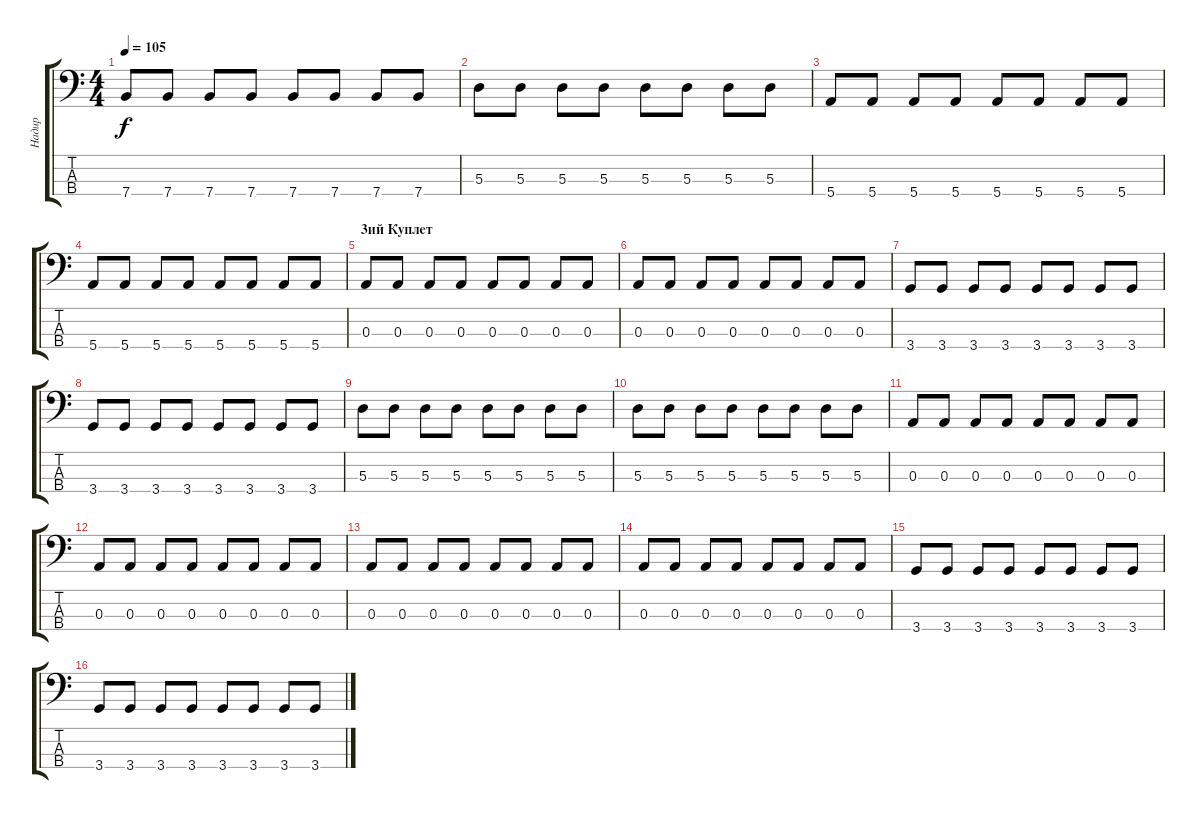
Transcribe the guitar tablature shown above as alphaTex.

\track ("Надир" "Надир") {instrument electricbassfinger}
\staff {score tabs}
\tuning (G2 D2 A1 E1) {hide}
\ts (4 4)
\tempo 105
\clef f4
\ks c
7.4.8{dy f} 7.4.8 7.4.8 7.4.8 7.4.8 7.4.8 7.4.8 7.4.8 |
5.3.8 5.3.8 5.3.8 5.3.8 5.3.8 5.3.8 5.3.8 5.3.8 |
5.4.8 5.4.8 5.4.8 5.4.8 5.4.8 5.4.8 5.4.8 5.4.8 |
5.4.8 5.4.8 5.4.8 5.4.8 5.4.8 5.4.8 5.4.8 5.4.8 |
\section ("" "3ий Куплет")
0.3.8 0.3.8 0.3.8 0.3.8 0.3.8 0.3.8 0.3.8 0.3.8 |
0.3.8 0.3.8 0.3.8 0.3.8 0.3.8 0.3.8 0.3.8 0.3.8 |
3.4.8 3.4.8 3.4.8 3.4.8 3.4.8 3.4.8 3.4.8 3.4.8 |
3.4.8 3.4.8 3.4.8 3.4.8 3.4.8 3.4.8 3.4.8 3.4.8 |
5.3.8 5.3.8 5.3.8 5.3.8 5.3.8 5.3.8 5.3.8 5.3.8 |
5.3.8 5.3.8 5.3.8 5.3.8 5.3.8 5.3.8 5.3.8 5.3.8 |
0.3.8 0.3.8 0.3.8 0.3.8 0.3.8 0.3.8 0.3.8 0.3.8 |
0.3.8 0.3.8 0.3.8 0.3.8 0.3.8 0.3.8 0.3.8 0.3.8 |
0.3.8 0.3.8 0.3.8 0.3.8 0.3.8 0.3.8 0.3.8 0.3.8 |
0.3.8 0.3.8 0.3.8 0.3.8 0.3.8 0.3.8 0.3.8 0.3.8 |
3.4.8 3.4.8 3.4.8 3.4.8 3.4.8 3.4.8 3.4.8 3.4.8 |
3.4.8 3.4.8 3.4.8 3.4.8 3.4.8 3.4.8 3.4.8 3.4.8
